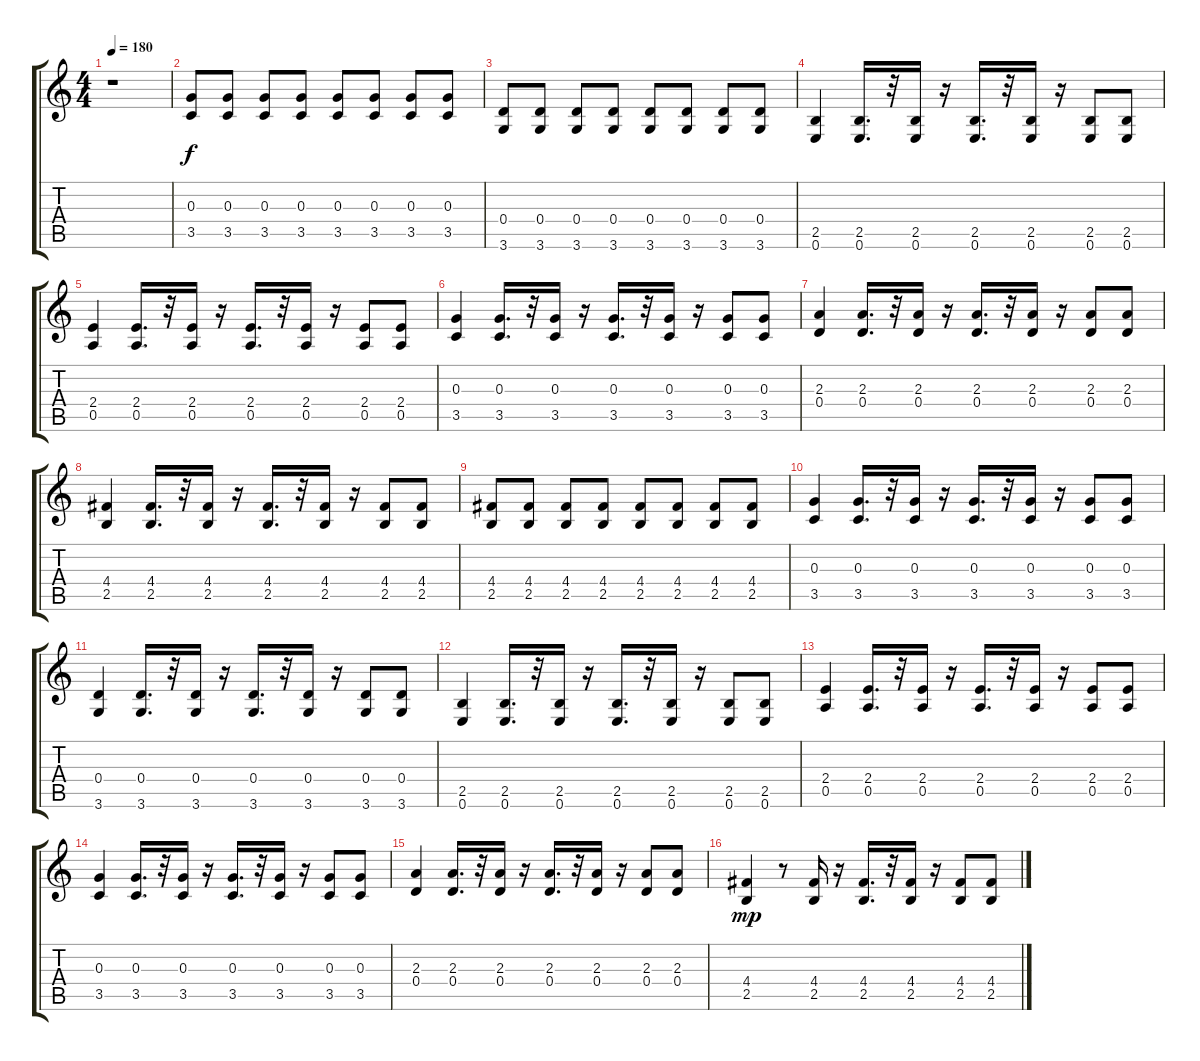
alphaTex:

\track "" {instrument overdrivenguitar}
\staff {score tabs}
\tuning (E4 B3 G3 D3 A2 E2) {hide}
\ts (4 4)
\tempo 180
\clef g2
\ks c
r.1{dy f} |
(0.3 3.5).8 (0.3 3.5).8 (0.3 3.5).8 (0.3 3.5).8 (0.3 3.5).8 (0.3 3.5).8 (0.3 3.5).8 (0.3 3.5).8 |
(0.4 3.6).8 (0.4 3.6).8 (0.4 3.6).8 (0.4 3.6).8 (0.4 3.6).8 (0.4 3.6).8 (0.4 3.6).8 (0.4 3.6).8 |
(2.5 0.6).4 (2.5 0.6).16{d} r.32 (2.5 0.6).16 r.16 (2.5 0.6).16{d} r.32 (2.5 0.6).16 r.16 (2.5 0.6).8 (2.5 0.6).8 |
(2.4 0.5).4 (2.4 0.5).16{d} r.32 (2.4 0.5).16 r.16 (2.4 0.5).16{d} r.32 (2.4 0.5).16 r.16 (2.4 0.5).8 (2.4 0.5).8 |
(0.3 3.5).4 (0.3 3.5).16{d} r.32 (0.3 3.5).16 r.16 (0.3 3.5).16{d} r.32 (0.3 3.5).16 r.16 (0.3 3.5).8 (0.3 3.5).8 |
(2.3 0.4).4 (2.3 0.4).16{d} r.32 (2.3 0.4).16 r.16 (2.3 0.4).16{d} r.32 (2.3 0.4).16 r.16 (2.3 0.4).8 (2.3 0.4).8 |
(4.4 2.5).4 (4.4 2.5).16{d} r.32 (4.4 2.5).16 r.16 (4.4 2.5).16{d} r.32 (4.4 2.5).16 r.16 (4.4 2.5).8 (4.4 2.5).8 |
(4.4 2.5).8 (4.4 2.5).8 (4.4 2.5).8 (4.4 2.5).8 (4.4 2.5).8 (4.4 2.5).8 (4.4 2.5).8 (4.4 2.5).8 |
(0.3 3.5).4 (0.3 3.5).16{d} r.32 (0.3 3.5).16 r.16 (0.3 3.5).16{d} r.32 (0.3 3.5).16 r.16 (0.3 3.5).8 (0.3 3.5).8 |
(0.4 3.6).4 (0.4 3.6).16{d} r.32 (0.4 3.6).16 r.16 (0.4 3.6).16{d} r.32 (0.4 3.6).16 r.16 (0.4 3.6).8 (0.4 3.6).8 |
(2.5 0.6).4 (2.5 0.6).16{d} r.32 (2.5 0.6).16 r.16 (2.5 0.6).16{d} r.32 (2.5 0.6).16 r.16 (2.5 0.6).8 (2.5 0.6).8 |
(2.4 0.5).4 (2.4 0.5).16{d} r.32 (2.4 0.5).16 r.16 (2.4 0.5).16{d} r.32 (2.4 0.5).16 r.16 (2.4 0.5).8 (2.4 0.5).8 |
(0.3 3.5).4 (0.3 3.5).16{d} r.32 (0.3 3.5).16 r.16 (0.3 3.5).16{d} r.32 (0.3 3.5).16 r.16 (0.3 3.5).8 (0.3 3.5).8 |
(2.3 0.4).4 (2.3 0.4).16{d} r.32 (2.3 0.4).16 r.16 (2.3 0.4).16{d} r.32 (2.3 0.4).16 r.16 (2.3 0.4).8 (2.3 0.4).8 |
(4.4 2.5).4{dy mp} r.8 (4.4 2.5).16 r.16 (4.4 2.5).16{d} r.32 (4.4 2.5).16 r.16 (4.4 2.5).8 (4.4 2.5).8
